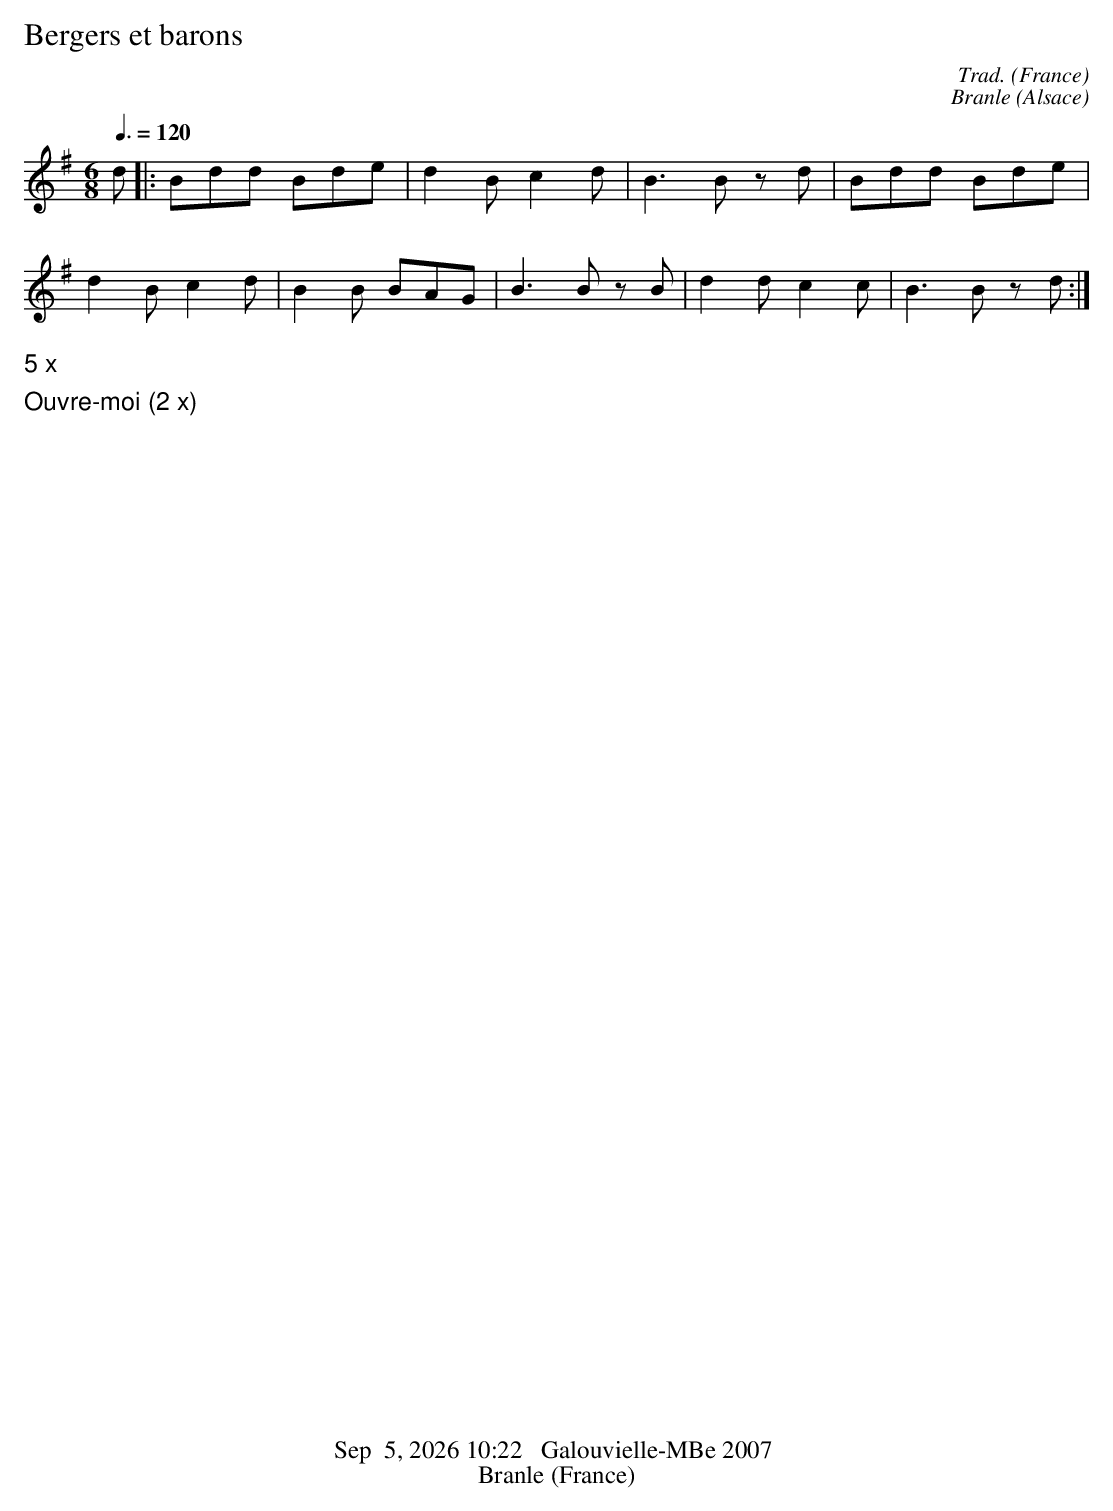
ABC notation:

X:1
T:Bergers et barons
C:Trad.
O:France
M:6/8
L:1/8
Q:3/8=120
K:G
d|:Bdd Bde|d2B c2d|B3B zd|Bdd Bde|
d2 Bc2d|B2B BAG|B3 B z B|d2d c2c|B3 B z d:|
%%begintext
5 x

Ouvre-moi (2 x)
